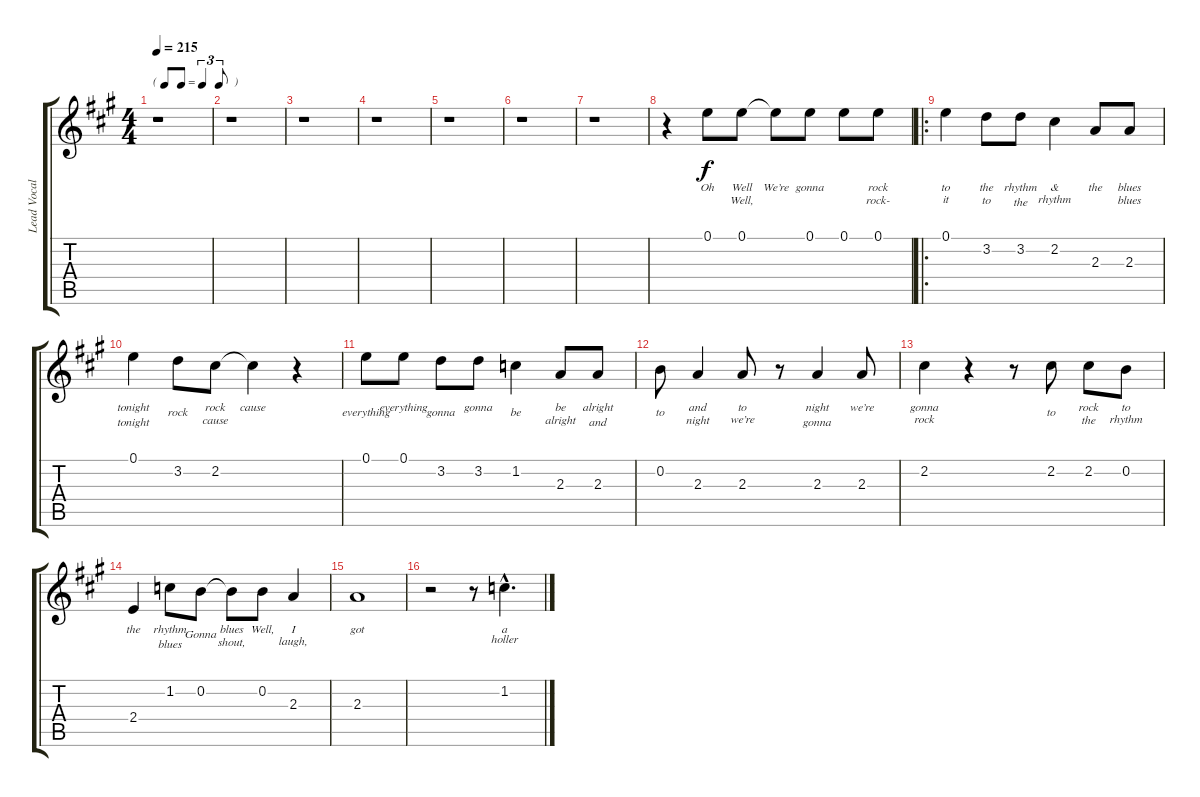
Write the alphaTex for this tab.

\track ("Lead Vocal" "Lead Vocal") {instrument voiceoohs}
\staff {score tabs}
\tuning (E5 B4 G4 D4 A3 E3) {hide}
\ts (4 4)
\tf triplet8th
\tempo 215
\clef g2
\ks a
r.1{dy f instrument voiceoohs} |
r.1 |
r.1 |
r.1 |
r.1 |
r.1 |
r.1 |
r.4 0.1.8{lyrics (0 "Oh") lyrics (1 "") lyrics (2 "") lyrics (3 "") lyrics (4 "")} 0.1.8{lyrics (0 "Well") lyrics (1 "Well,") lyrics (2 "") lyrics (3 "") lyrics (4 "")} 0.1{t}.8{lyrics (0 "We’re") lyrics (1 "") lyrics (2 "") lyrics (3 "") lyrics (4 "")} 0.1.8{lyrics (0 "gonna") lyrics (1 "") lyrics (2 "") lyrics (3 "") lyrics (4 "")} 0.1.8{lyrics (0 "") lyrics (1 "") lyrics (2 "") lyrics (3 "") lyrics (4 "")} 0.1.8{lyrics (0 "rock") lyrics (1 "rock-") lyrics (2 "") lyrics (3 "") lyrics (4 "")} |
\ro
0.1.4{lyrics (0 "to") lyrics (1 "it") lyrics (2 "") lyrics (3 "") lyrics (4 "")} 3.2.8{lyrics (0 "the") lyrics (1 "to") lyrics (2 "") lyrics (3 "") lyrics (4 "")} 3.2.8{lyrics (0 "rhythm") lyrics (1 "the") lyrics (2 "") lyrics (3 "") lyrics (4 "")} 2.2.4{lyrics (0 "&") lyrics (1 "rhythm") lyrics (2 "") lyrics (3 "") lyrics (4 "")} 2.3.8{lyrics (0 "the") lyrics (1 "") lyrics (2 "") lyrics (3 "") lyrics (4 "")} 2.3.8{lyrics (0 "blues") lyrics (1 "blues") lyrics (2 "") lyrics (3 "") lyrics (4 "")} |
0.1.4{lyrics (0 "tonight") lyrics (1 "tonight") lyrics (2 "") lyrics (3 "") lyrics (4 "")} 3.2.8{lyrics (0 "") lyrics (1 "rock") lyrics (2 "") lyrics (3 "") lyrics (4 "")} 2.2.8{lyrics (0 "rock") lyrics (1 "cause") lyrics (2 "") lyrics (3 "") lyrics (4 "")} 2.2{t}.4{lyrics (0 "cause") lyrics (1 "") lyrics (2 "") lyrics (3 "") lyrics (4 "")} r.4 |
0.1.8{lyrics (0 "") lyrics (1 "everything") lyrics (2 "") lyrics (3 "") lyrics (4 "")} 0.1.8{lyrics (0 "everything") lyrics (1 "") lyrics (2 "") lyrics (3 "") lyrics (4 "")} 3.2.8{lyrics (0 "") lyrics (1 "gonna") lyrics (2 "") lyrics (3 "") lyrics (4 "")} 3.2.8{lyrics (0 "gonna") lyrics (1 "") lyrics (2 "") lyrics (3 "") lyrics (4 "")} 1.2.4{lyrics (0 "") lyrics (1 "be") lyrics (2 "") lyrics (3 "") lyrics (4 "")} 2.3.8{lyrics (0 "be") lyrics (1 "alright") lyrics (2 "") lyrics (3 "") lyrics (4 "")} 2.3.8{lyrics (0 "alright") lyrics (1 "and") lyrics (2 "") lyrics (3 "") lyrics (4 "")} |
0.2.8{lyrics (0 "") lyrics (1 "to") lyrics (2 "") lyrics (3 "") lyrics (4 "")} 2.3.4{lyrics (0 "and") lyrics (1 "night") lyrics (2 "") lyrics (3 "") lyrics (4 "")} 2.3.8{lyrics (0 "to") lyrics (1 "we’re") lyrics (2 "") lyrics (3 "") lyrics (4 "")} r.8 2.3.4{lyrics (0 "night") lyrics (1 "gonna") lyrics (2 "") lyrics (3 "") lyrics (4 "")} 2.3.8{lyrics (0 "we’re") lyrics (1 "") lyrics (2 "") lyrics (3 "") lyrics (4 "")} |
2.2.4{lyrics (0 "gonna") lyrics (1 "rock") lyrics (2 "") lyrics (3 "") lyrics (4 "")} r.4 r.8 2.2.8{lyrics (0 "") lyrics (1 "to") lyrics (2 "") lyrics (3 "") lyrics (4 "")} 2.2.8{lyrics (0 "rock") lyrics (1 "the") lyrics (2 "") lyrics (3 "") lyrics (4 "")} 0.2.8{lyrics (0 "to") lyrics (1 "rhythm") lyrics (2 "") lyrics (3 "") lyrics (4 "")} |
2.4.4{lyrics (0 "the") lyrics (1 "") lyrics (2 "") lyrics (3 "") lyrics (4 "")} 1.2.8{lyrics (0 "rhythm") lyrics (1 "blues") lyrics (2 "") lyrics (3 "") lyrics (4 "")} 0.2.8{lyrics (0 "") lyrics (1 "Gonna") lyrics (2 "") lyrics (3 "") lyrics (4 "")} 0.2{t}.8{lyrics (0 "blues") lyrics (1 "shout,") lyrics (2 "") lyrics (3 "") lyrics (4 "")} 0.2.8{lyrics (0 "Well,") lyrics (1 "") lyrics (2 "") lyrics (3 "") lyrics (4 "")} 2.3.4{lyrics (0 "I") lyrics (1 "laugh,") lyrics (2 "") lyrics (3 "") lyrics (4 "")} |
2.3.1{lyrics (0 "got") lyrics (1 "") lyrics (2 "") lyrics (3 "") lyrics (4 "")} |
r.2 r.8 1.2{hac}.4{d lyrics (0 "a") lyrics (1 "holler") lyrics (2 "") lyrics (3 "") lyrics (4 "")}
